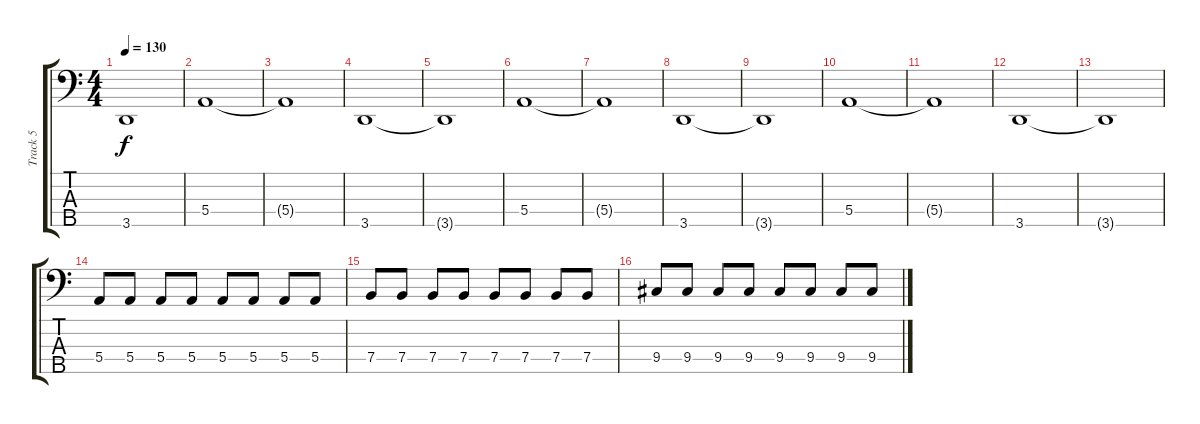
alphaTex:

\track ("Track 5" "Track 5") {instrument electricbassfinger}
\staff {score tabs}
\tuning (G2 D2 A1 E1 B0) {hide}
\ts (4 4)
\tempo 130
\clef f4
\ks c
3.5{t}.1{dy f} |
5.4.1 |
5.4{t}.1 |
3.5.1 |
3.5{t}.1 |
5.4.1 |
5.4{t}.1 |
3.5.1 |
3.5{t}.1 |
5.4.1 |
5.4{t}.1 |
3.5.1 |
3.5{t}.1 |
5.4.8 5.4.8 5.4.8 5.4.8 5.4.8 5.4.8 5.4.8 5.4.8 |
7.4.8 7.4.8 7.4.8 7.4.8 7.4.8 7.4.8 7.4.8 7.4.8 |
9.4.8 9.4.8 9.4.8 9.4.8 9.4.8 9.4.8 9.4.8 9.4.8
